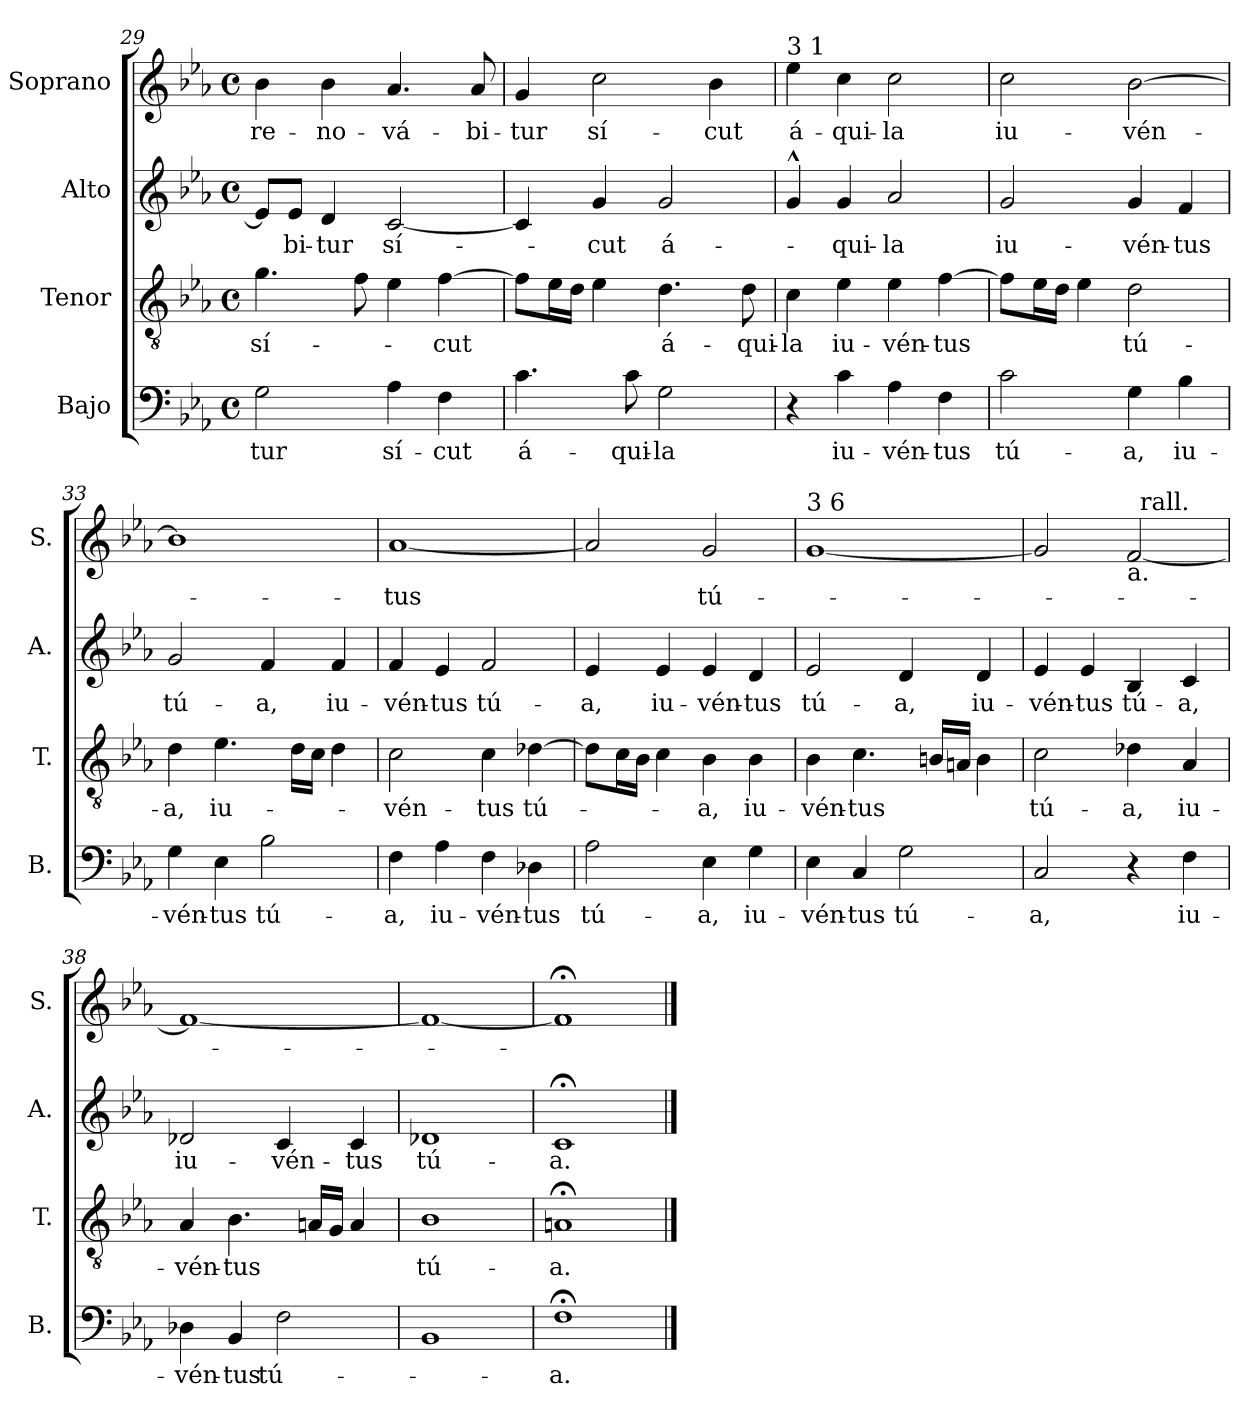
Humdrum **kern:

**kern	**text	**kern	**text	**kern	**text	**kern	**text
*part4	*part4	*part3	*part3	*part2	*part2	*part1	*part1
*staff4	*staff4	*staff3	*staff3	*staff2	*staff2	*staff1	*staff1
*I"Bajo	*	*I"Tenor	*	*I"Alto	*	*I"Soprano	*
*I'B.	*	*I'T.	*	*I'A.	*	*I'S.	*
*clefF4	*	*clefGv2	*	*clefG2	*	*clefG2	*
*k[b-e-a-]	*	*k[b-e-a-]	*	*k[b-e-a-]	*	*k[b-e-a-]	*
*E-:	*	*E-:	*	*E-:	*	*E-:	*
*M4/4	*	*M4/4	*	*M4/4	*	*M4/4	*
*met(c)	*	*met(c)	*	*met(c)	*	*met(c)	*
=29	=29	=29	=29	=29	=29	=29	=29
!	!LO:LY:b	!	!LO:LY:b	!	!	!	!LO:LY:b
2G\	-tur	4.g\	sí-	8e-/L]	.	4b-\	re-
!	!	!	!	!	!LO:LY:b	!	!
.	.	.	.	8e-/J	-bi-	.	.
!	!	!	!	!	!LO:LY:b:rj	!	!LO:LY:b
.	.	.	.	4d/	-tur	4b-\	-no-
.	.	8f\	.	.	.	.	.
!	!LO:LY:b	!	!	!	!LO:LY:b	!	!LO:LY:b
4A-\	sí-	4e-\	.	[<2c/	sí-	4.a-/	-vá-
!	!LO:LY:b	!	!LO:LY:b	!	!	!	!
4F\	-cut	[>4f\	-cut	.	.	.	.
!	!	!	!	!	!	!	!LO:LY:b
.	.	.	.	.	.	8a-/	-bi-
=30	=30	=30	=30	=30	=30	=30	=30
!	!LO:LY:b	!	!	!	!	!	!LO:LY:b
4.c\	á-	8f\L]	.	4c/]	.	4g/	-tur
.	.	16e-\L	.	.	.	.	.
.	.	16d\JJ	.	.	.	.	.
!	!	!	!	!	!LO:LY:b	!	!LO:LY:b
.	.	4e-\	.	4g/	-cut	2cc\	sí-
!	!LO:LY:b	!	!	!	!	!	!
8c\	-qui-	.	.	.	.	.	.
!	!LO:LY:b:rj	!	!LO:LY:b	!	!LO:LY:b	!	!
2G\	-la	4.d\	á-	2g/	á-	.	.
!	!	!	!	!	!	!	!LO:LY:b
.	.	.	.	.	.	4b-\	-cut
!	!	!	!LO:LY:b	!	!	!	!
.	.	8d\	-qui-	.	.	.	.
!!LO:LB:g=z
=31	=31	=31	=31	=31	=31	=31	=31
!	!	!	!	!	!	!LO:TX:a:t=3 1	!
!	!	!	!LO:LY:b	!	!	!	!LO:LY:b
4r	.	4c\	-la	4g^^</	.	4ee-\	á-
!	!LO:LY:b	!	!LO:LY:b	!	!LO:LY:b	!	!LO:LY:b
4c\	iu-	4e-\	iu-	4g/	-qui-	4cc\	-qui-
!	!LO:LY:b	!	!LO:LY:b	!	!LO:LY:b	!	!LO:LY:b
4A-\	-vén-	4e-\	-vén-	2a-/	-la	2cc\	-la
!	!LO:LY:b:rj	!	!LO:LY:b:rj	!	!	!	!
4F\	-tus	[>4f\	-tus	.	.	.	.
=32	=32	=32	=32	=32	=32	=32	=32
!	!LO:LY:b	!	!	!	!LO:LY:b	!	!LO:LY:b
2c\	tú-	8f\L]	.	2g/	iu-	2cc\	iu-
.	.	16e-\L	.	.	.	.	.
.	.	16d\JJ	.	.	.	.	.
.	.	4e-\	.	.	.	.	.
!	!LO:LY:b	!	!LO:LY:b	!	!LO:LY:b	!	!LO:LY:b
4G\	-a,	2d\	tú-	4g/	-vén-	[>2b-\	-vén-
!	!LO:LY:b	!	!	!	!LO:LY:b:rj	!	!
4B-\	iu-	.	.	4f/	-tus	.	.
=33	=33	=33	=33	=33	=33	=33	=33
!	!LO:LY:b	!	!LO:LY:b	!	!LO:LY:b	!	!
4G\	-vén-	4d\	-a,	2g/	tú-	1b-]	.
!	!LO:LY:b:rj	!	!LO:LY:b	!	!	!	!
4E-\	-tus	4.e-\	iu-	.	.	.	.
!	!LO:LY:b	!	!	!	!LO:LY:b	!	!
2B-\	tú-	.	.	4f/	-a,	.	.
.	.	16d\LL	.	.	.	.	.
.	.	16c\JJ	.	.	.	.	.
!	!	!	!	!	!LO:LY:b	!	!
.	.	4d\	.	4f/	iu-	.	.
=34	=34	=34	=34	=34	=34	=34	=34
!	!LO:LY:b	!	!LO:LY:b	!	!LO:LY:b	!	!LO:LY:b
4F\	-a,	2c\	-vén-	4f/	-vén-	[<1a-	-tus
!	!LO:LY:b	!	!	!	!LO:LY:b:rj	!	!
4A-\	iu-	.	.	4e-/	-tus	.	.
!	!LO:LY:b	!	!LO:LY:b	!	!LO:LY:b	!	!
4F\	-vén-	4c\	-tus	2f/	tú-	.	.
!	!LO:LY:b	!	!LO:LY:b	!	!	!	!
4D-X\	-tus	[>4d-X\	tú-	.	.	.	.
=35	=35	=35	=35	=35	=35	=35	=35
!	!LO:LY:b	!	!	!	!LO:LY:b	!	!
2A-\	tú-	8d-\L]	.	4e-/	-a,	2a-/]	.
.	.	16c\L	.	.	.	.	.
.	.	16B-\JJ	.	.	.	.	.
!	!	!	!	!	!LO:LY:b	!	!
.	.	4c\	.	4e-/	iu-	.	.
!	!LO:LY:b	!	!LO:LY:b	!	!LO:LY:b	!	!LO:LY:b
4E-\	-a,	4B-\	-a,	4e-/	-vén-	2g/	tú-
!	!LO:LY:b	!	!LO:LY:b	!	!LO:LY:b:rj	!	!
4G\	iu-	4B-\	iu-	4d/	-tus	.	.
!!LO:LB:g=z
=36	=36	=36	=36	=36	=36	=36	=36
!	!	!	!	!	!	!LO:TX:a:t=3 6	!
!	!LO:LY:b	!	!LO:LY:b	!	!LO:LY:b	!	!
4E-\	-vén-	4B-\	-vén-	2e-/	tú-	[<1g	.
!	!LO:LY:b	!	!LO:LY:b	!	!	!	!
4C/	-tus	4.c\	-tus	.	.	.	.
!	!LO:LY:b	!	!	!	!LO:LY:b	!	!
2G\	tú-	.	.	4d/	-a,	.	.
.	.	16Bn/LL	.	.	.	.	.
.	.	16An/JJ	.	.	.	.	.
!	!	!	!	!	!LO:LY:b	!	!
.	.	4B\	.	4d/	iu-	.	.
=37	=37	=37	=37	=37	=37	=37	=37
!	!LO:LY:b	!	!LO:LY:b	!	!LO:LY:b	!	!
*	*	*	*	*	*	*^	*
2C/	-a,	2c\	tú-	4e-/	-vén-	2g/]	2ryy	.
!	!	!	!	!	!LO:LY:b:rj	!	!	!
.	.	.	.	4e-/	-tus	.	.	.
!	!	!	!	!	!	!LO:TX:b:t=a.	!	!
!	!	!	!LO:LY:b	!	!LO:LY:b	!	!	!
4r	.	4d-X\	-a,	4B-/	tú-	[<2f/	32ryy	.
!	!	!	!	!	!	!	!LO:TX:a:t=rall.	!
.	.	.	.	.	.	.	4...ryy	.
!	!LO:LY:b	!	!LO:LY:b	!	!LO:LY:b	!	!	!
4F\	iu-	4A-/	iu-	4c/	-a,	.	.	.
=38	=38	=38	=38	=38	=38	=38	=38	=38
!	!LO:LY:b	!	!LO:LY:b	!	!LO:LY:b	!	!	!
*	*	*	*	*	*	*v	*v	*
4D-X\	-vén-	4A-/	-vén-	2d-X/	iu-	1f_	.
!	!LO:LY:b:rj	!	!LO:LY:b:rj	!	!	!	!
4BB-/	-tus	4.B-\	-tus	.	.	.	.
!	!LO:LY:b	!	!	!	!LO:LY:b	!	!
2F\	tú-	.	.	4c/	-vén-	.	.
.	.	16An/LL	.	.	.	.	.
.	.	16G/JJ	.	.	.	.	.
!	!	!	!	!	!LO:LY:b	!	!
.	.	4A/	.	4c/	-tus	.	.
=39	=39	=39	=39	=39	=39	=39	=39
!	!	!	!LO:LY:b	!	!LO:LY:b	!	!
1BB-	.	1B-	tú-	1d-X	tú-	1f_	.
=40	=40	=40	=40	=40	=40	=40	=40
!	!LO:LY:b	!	!LO:LY:b	!	!LO:LY:b	!	!
1F;<	-a.	1An;<	-a.	1c;<	-a.	1f;<]	.
==	==	==	==	==	==	==	==
*-	*-	*-	*-	*-	*-	*-	*-
